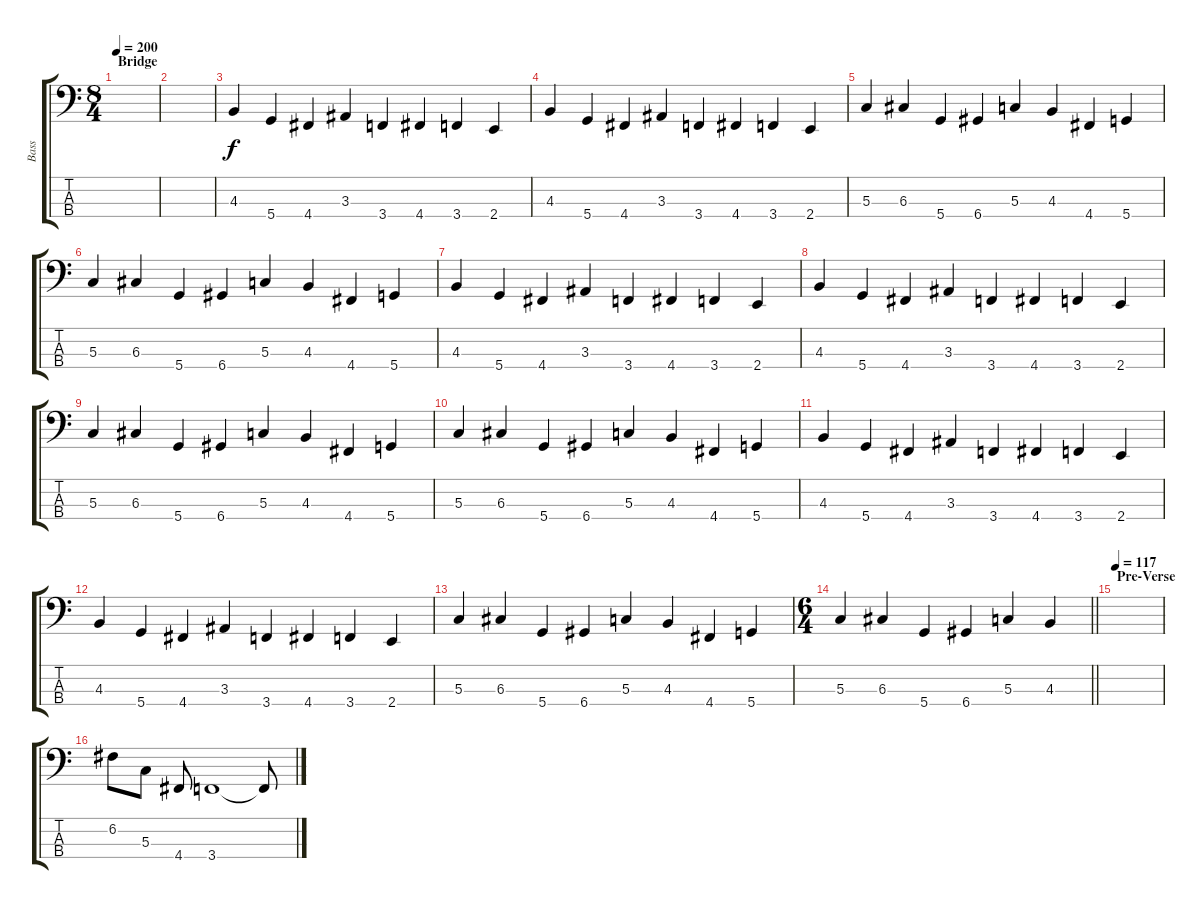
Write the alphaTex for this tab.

\track ("Bass" "Bass") {instrument electricbassfinger}
\staff {score tabs}
\tuning (F2 C2 G1 D1) {hide}
\ts (8 4)
\section ("" "Bridge")
\tempo 200
\clef f4
\ks c
|
|
4.3.4 5.4.4 4.4.4 3.3.4 3.4.4 4.4.4 3.4.4 2.4.4 |
4.3.4 5.4.4 4.4.4 3.3.4 3.4.4 4.4.4 3.4.4 2.4.4 |
5.3.4 6.3.4 5.4.4 6.4.4 5.3.4 4.3.4 4.4.4 5.4.4 |
5.3.4 6.3.4 5.4.4 6.4.4 5.3.4 4.3.4 4.4.4 5.4.4 |
4.3.4 5.4.4 4.4.4 3.3.4 3.4.4 4.4.4 3.4.4 2.4.4 |
4.3.4 5.4.4 4.4.4 3.3.4 3.4.4 4.4.4 3.4.4 2.4.4 |
5.3.4 6.3.4 5.4.4 6.4.4 5.3.4 4.3.4 4.4.4 5.4.4 |
5.3.4 6.3.4 5.4.4 6.4.4 5.3.4 4.3.4 4.4.4 5.4.4 |
4.3.4 5.4.4 4.4.4 3.3.4 3.4.4 4.4.4 3.4.4 2.4.4 |
4.3.4 5.4.4 4.4.4 3.3.4 3.4.4 4.4.4 3.4.4 2.4.4 |
5.3.4 6.3.4 5.4.4 6.4.4 5.3.4 4.3.4 4.4.4 5.4.4 |
\ts (6 4)
\barLineRight lightlight
5.3.4 6.3.4 5.4.4 6.4.4 5.3.4 4.3.4 |
\section ("" "Pre-Verse")
\tempo 117
|
6.2.8 5.3.8 4.4.8 3.4.1 3.4{t}.8
